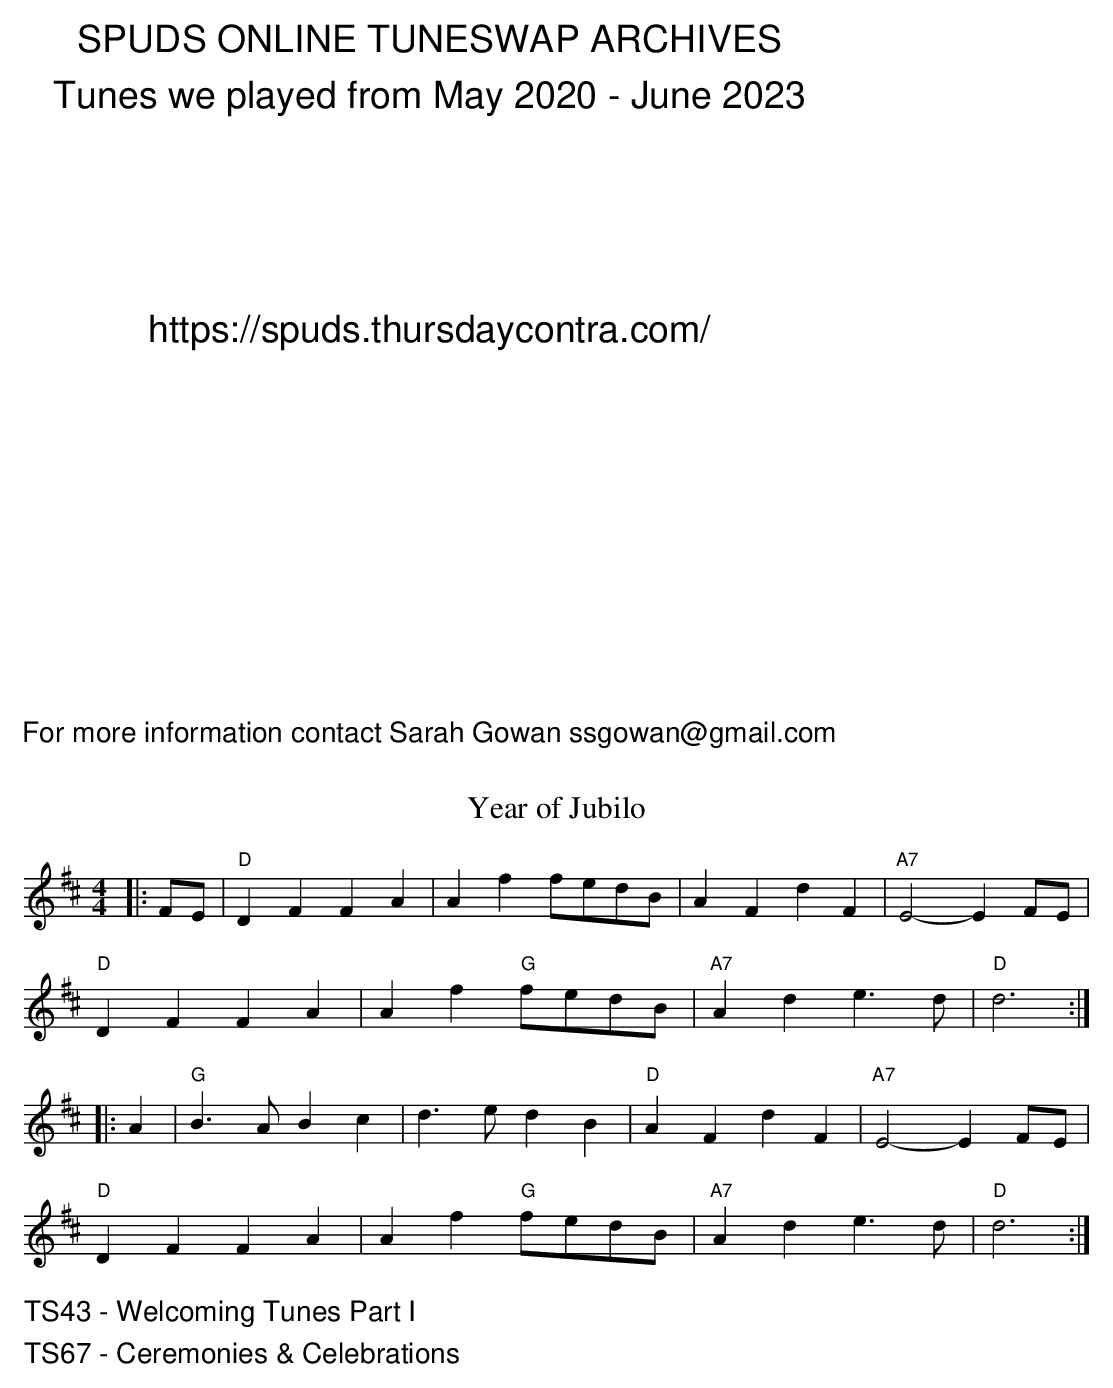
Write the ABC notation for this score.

X:1
T:Year of Jubilo
M:4/4
K:D
L:1/4
|:F/E/|"D"DFFA|Aff/e/d/B/|AFdF|"A7"E2-E F/E/|
"D"DFFA|Af"G"f/e/d/B/|"A7"Ade>d|"D"d3:|
|:A|"G"B>ABc|d>edB|"D"AFdF|"A7"E2-E F/E/|
"D"DFFA|Af"G"f/e/d/B/|"A7"Ade>d|"D"d3:|
